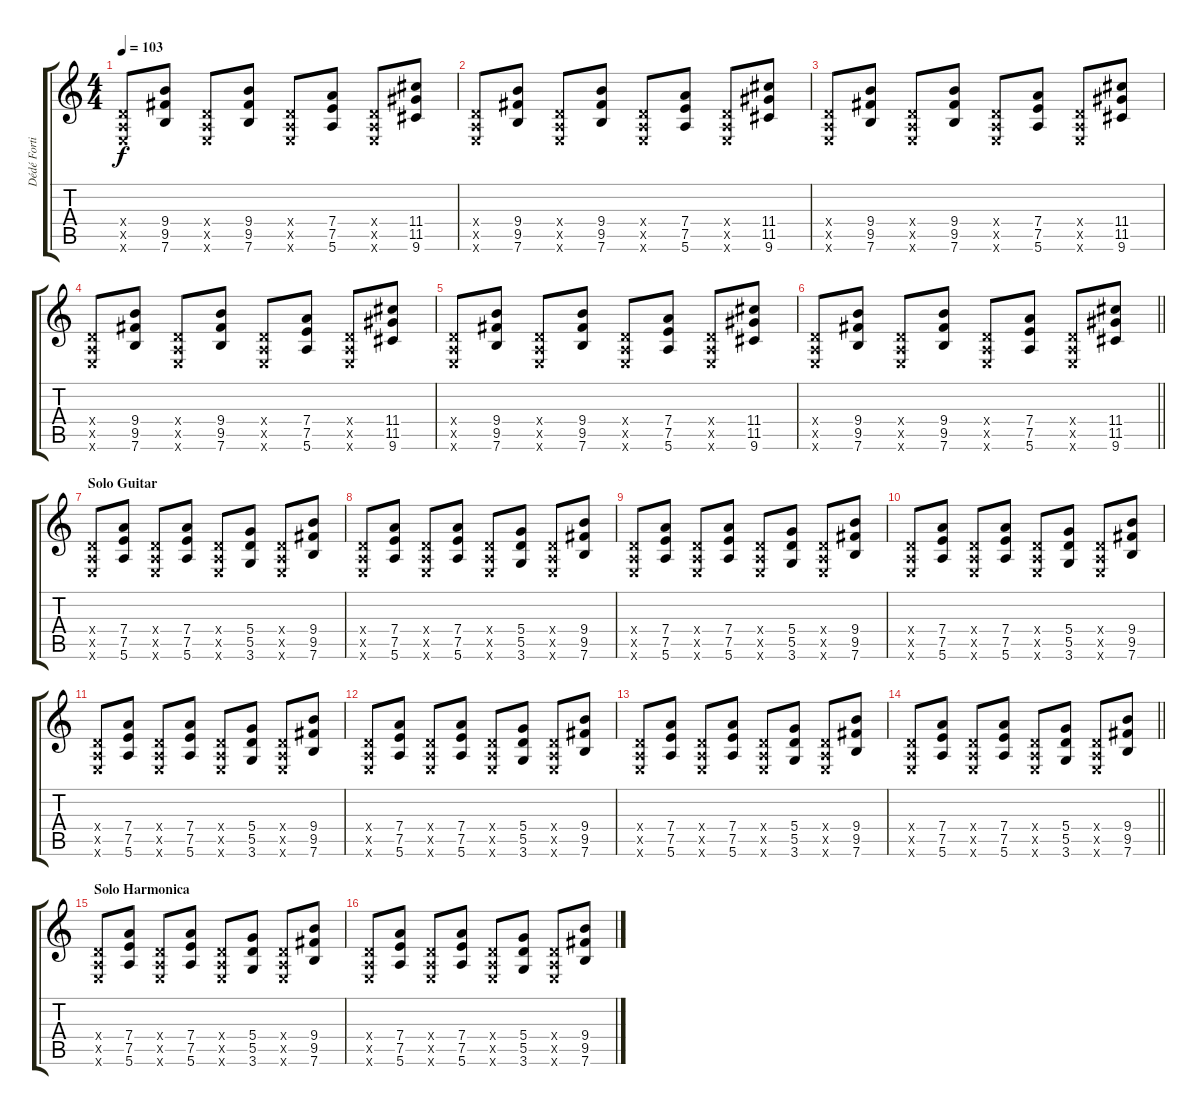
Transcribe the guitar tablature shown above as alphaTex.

\track ("Dédé Fortin (guitar)" "Dédé Forti") {instrument acousticguitarsteel}
\staff {score tabs}
\tuning (E4 B3 G3 D3 A2 E2) {hide}
\ts (4 4)
\tempo 103
\clef g2
\ks c
(0.4{x} 0.5{x} 0.6{x}).8{dy f} (9.4 9.5 7.6).8 (0.4{x} 0.5{x} 0.6{x}).8 (9.4 9.5 7.6).8 (0.4{x} 0.5{x} 0.6{x}).8 (7.4 7.5 5.6).8 (0.4{x} 0.5{x} 0.6{x}).8 (11.4 11.5 9.6).8 |
(0.4{x} 0.5{x} 0.6{x}).8 (9.4 9.5 7.6).8 (0.4{x} 0.5{x} 0.6{x}).8 (9.4 9.5 7.6).8 (0.4{x} 0.5{x} 0.6{x}).8 (7.4 7.5 5.6).8 (0.4{x} 0.5{x} 0.6{x}).8 (11.4 11.5 9.6).8 |
(0.4{x} 0.5{x} 0.6{x}).8 (9.4 9.5 7.6).8 (0.4{x} 0.5{x} 0.6{x}).8 (9.4 9.5 7.6).8 (0.4{x} 0.5{x} 0.6{x}).8 (7.4 7.5 5.6).8 (0.4{x} 0.5{x} 0.6{x}).8 (11.4 11.5 9.6).8 |
(0.4{x} 0.5{x} 0.6{x}).8 (9.4 9.5 7.6).8 (0.4{x} 0.5{x} 0.6{x}).8 (9.4 9.5 7.6).8 (0.4{x} 0.5{x} 0.6{x}).8 (7.4 7.5 5.6).8 (0.4{x} 0.5{x} 0.6{x}).8 (11.4 11.5 9.6).8 |
(0.4{x} 0.5{x} 0.6{x}).8 (9.4 9.5 7.6).8 (0.4{x} 0.5{x} 0.6{x}).8 (9.4 9.5 7.6).8 (0.4{x} 0.5{x} 0.6{x}).8 (7.4 7.5 5.6).8 (0.4{x} 0.5{x} 0.6{x}).8 (11.4 11.5 9.6).8 |
\barLineRight lightlight
(0.4{x} 0.5{x} 0.6{x}).8 (9.4 9.5 7.6).8 (0.4{x} 0.5{x} 0.6{x}).8 (9.4 9.5 7.6).8 (0.4{x} 0.5{x} 0.6{x}).8 (7.4 7.5 5.6).8 (0.4{x} 0.5{x} 0.6{x}).8 (11.4 11.5 9.6).8 |
\section ("" "Solo Guitar")
(0.4{x} 0.5{x} 0.6{x}).8 (7.4 7.5 5.6).8 (0.4{x} 0.5{x} 0.6{x}).8 (7.4 7.5 5.6).8 (0.4{x} 0.5{x} 0.6{x}).8 (5.4 5.5 3.6).8 (0.4{x} 0.5{x} 0.6{x}).8 (9.4 9.5 7.6).8 |
(0.4{x} 0.5{x} 0.6{x}).8 (7.4 7.5 5.6).8 (0.4{x} 0.5{x} 0.6{x}).8 (7.4 7.5 5.6).8 (0.4{x} 0.5{x} 0.6{x}).8 (5.4 5.5 3.6).8 (0.4{x} 0.5{x} 0.6{x}).8 (9.4 9.5 7.6).8 |
(0.4{x} 0.5{x} 0.6{x}).8 (7.4 7.5 5.6).8 (0.4{x} 0.5{x} 0.6{x}).8 (7.4 7.5 5.6).8 (0.4{x} 0.5{x} 0.6{x}).8 (5.4 5.5 3.6).8 (0.4{x} 0.5{x} 0.6{x}).8 (9.4 9.5 7.6).8 |
(0.4{x} 0.5{x} 0.6{x}).8 (7.4 7.5 5.6).8 (0.4{x} 0.5{x} 0.6{x}).8 (7.4 7.5 5.6).8 (0.4{x} 0.5{x} 0.6{x}).8 (5.4 5.5 3.6).8 (0.4{x} 0.5{x} 0.6{x}).8 (9.4 9.5 7.6).8 |
(0.4{x} 0.5{x} 0.6{x}).8 (7.4 7.5 5.6).8 (0.4{x} 0.5{x} 0.6{x}).8 (7.4 7.5 5.6).8 (0.4{x} 0.5{x} 0.6{x}).8 (5.4 5.5 3.6).8 (0.4{x} 0.5{x} 0.6{x}).8 (9.4 9.5 7.6).8 |
(0.4{x} 0.5{x} 0.6{x}).8 (7.4 7.5 5.6).8 (0.4{x} 0.5{x} 0.6{x}).8 (7.4 7.5 5.6).8 (0.4{x} 0.5{x} 0.6{x}).8 (5.4 5.5 3.6).8 (0.4{x} 0.5{x} 0.6{x}).8 (9.4 9.5 7.6).8 |
(0.4{x} 0.5{x} 0.6{x}).8 (7.4 7.5 5.6).8 (0.4{x} 0.5{x} 0.6{x}).8 (7.4 7.5 5.6).8 (0.4{x} 0.5{x} 0.6{x}).8 (5.4 5.5 3.6).8 (0.4{x} 0.5{x} 0.6{x}).8 (9.4 9.5 7.6).8 |
\barLineRight lightlight
(0.4{x} 0.5{x} 0.6{x}).8 (7.4 7.5 5.6).8 (0.4{x} 0.5{x} 0.6{x}).8 (7.4 7.5 5.6).8 (0.4{x} 0.5{x} 0.6{x}).8 (5.4 5.5 3.6).8 (0.4{x} 0.5{x} 0.6{x}).8 (9.4 9.5 7.6).8 |
\section ("" "Solo Harmonica")
(0.4{x} 0.5{x} 0.6{x}).8 (7.4 7.5 5.6).8 (0.4{x} 0.5{x} 0.6{x}).8 (7.4 7.5 5.6).8 (0.4{x} 0.5{x} 0.6{x}).8 (5.4 5.5 3.6).8 (0.4{x} 0.5{x} 0.6{x}).8 (9.4 9.5 7.6).8 |
(0.4{x} 0.5{x} 0.6{x}).8 (7.4 7.5 5.6).8 (0.4{x} 0.5{x} 0.6{x}).8 (7.4 7.5 5.6).8 (0.4{x} 0.5{x} 0.6{x}).8 (5.4 5.5 3.6).8 (0.4{x} 0.5{x} 0.6{x}).8 (9.4 9.5 7.6).8
